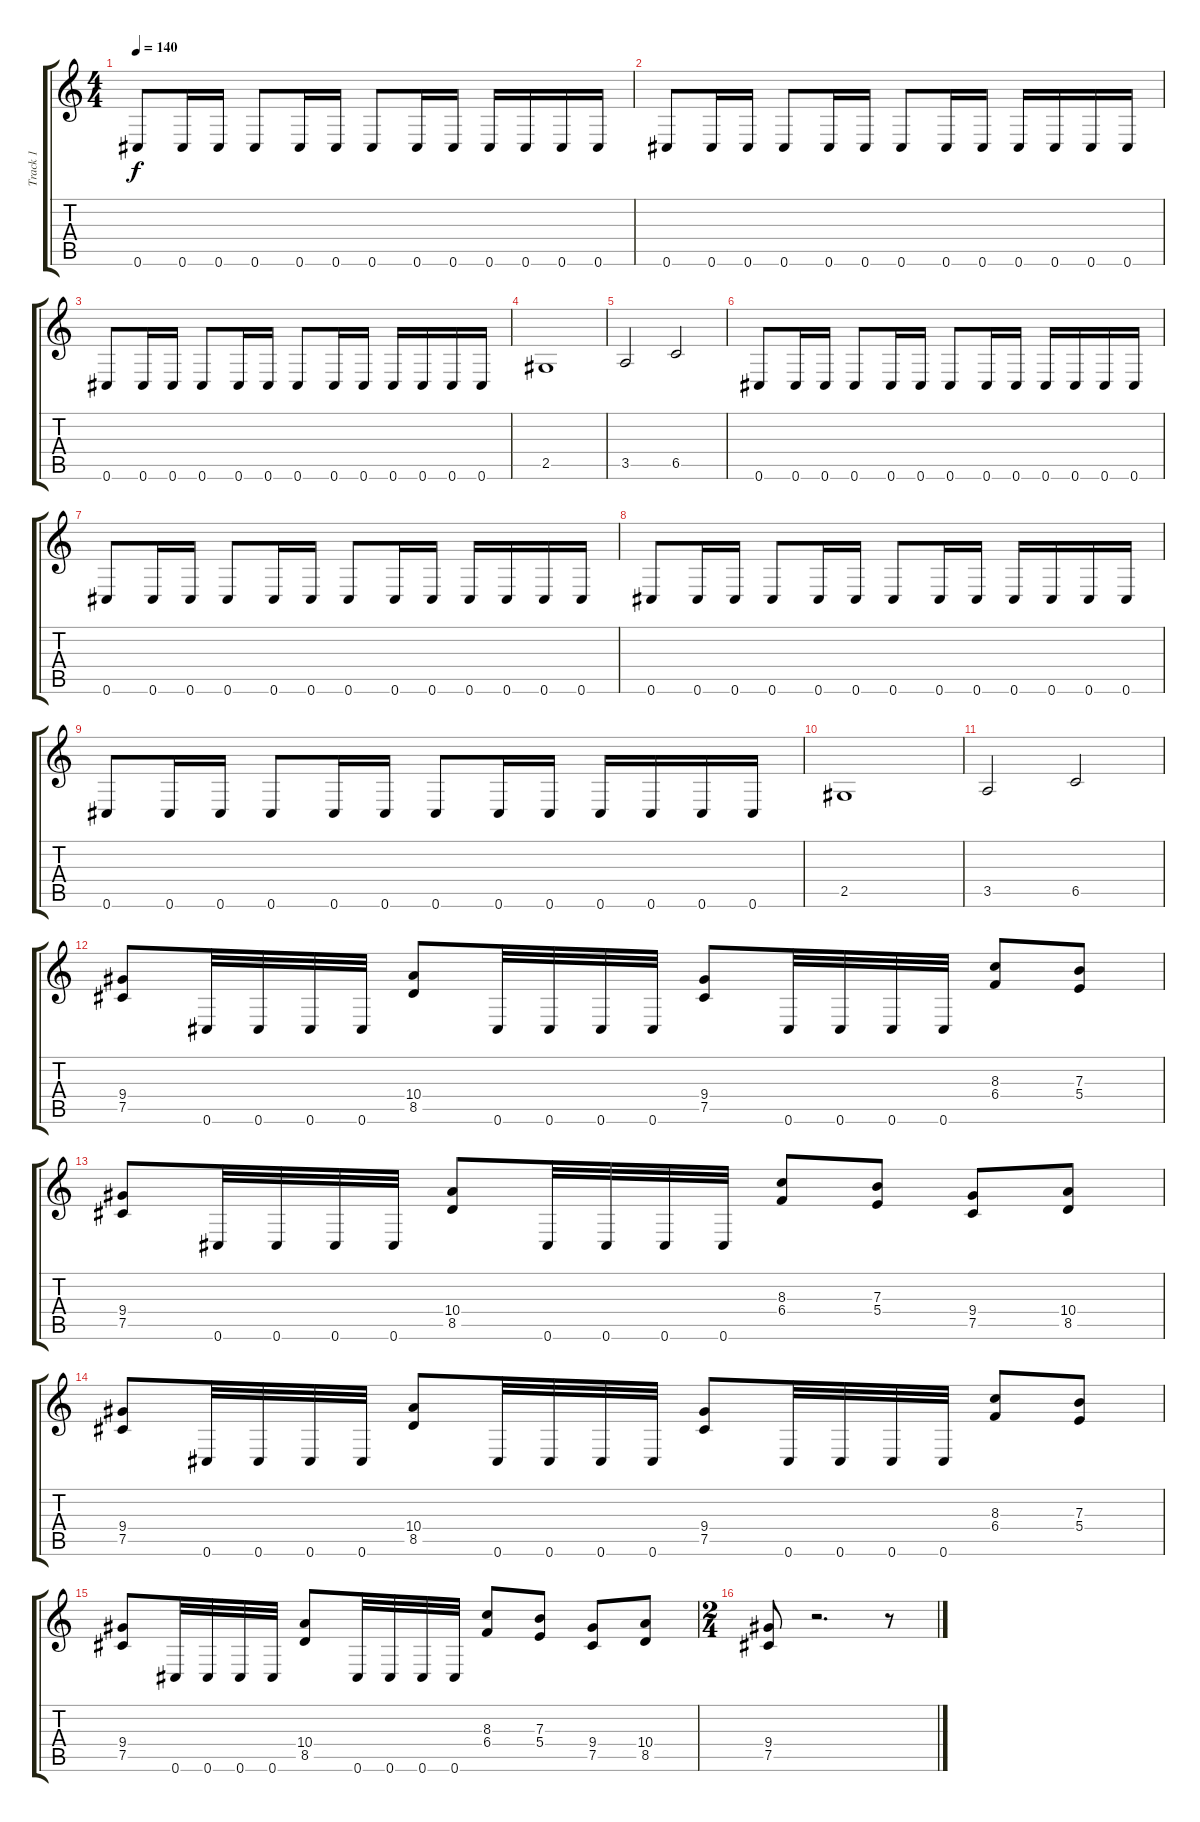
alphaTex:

\track ("Track 1" "Track 1") {instrument distortionguitar}
\staff {score tabs}
\tuning (Db4 Ab3 E3 B2 Gb2 Db2) {hide}
\ts (4 4)
\tempo 140
\clef g2
\ks c
0.6.8{dy f} 0.6.16 0.6.16 0.6.8 0.6.16 0.6.16 0.6.8 0.6.16 0.6.16 0.6.16 0.6.16 0.6.16 0.6.16 |
0.6.8 0.6.16 0.6.16 0.6.8 0.6.16 0.6.16 0.6.8 0.6.16 0.6.16 0.6.16 0.6.16 0.6.16 0.6.16 |
0.6.8 0.6.16 0.6.16 0.6.8 0.6.16 0.6.16 0.6.8 0.6.16 0.6.16 0.6.16 0.6.16 0.6.16 0.6.16 |
2.5.1 |
3.5.2 6.5.2 |
0.6.8 0.6.16 0.6.16 0.6.8 0.6.16 0.6.16 0.6.8 0.6.16 0.6.16 0.6.16 0.6.16 0.6.16 0.6.16 |
0.6.8 0.6.16 0.6.16 0.6.8 0.6.16 0.6.16 0.6.8 0.6.16 0.6.16 0.6.16 0.6.16 0.6.16 0.6.16 |
0.6.8 0.6.16 0.6.16 0.6.8 0.6.16 0.6.16 0.6.8 0.6.16 0.6.16 0.6.16 0.6.16 0.6.16 0.6.16 |
0.6.8 0.6.16 0.6.16 0.6.8 0.6.16 0.6.16 0.6.8 0.6.16 0.6.16 0.6.16 0.6.16 0.6.16 0.6.16 |
2.5.1 |
3.5.2 6.5.2 |
(9.4 7.5).8 0.6.32 0.6.32 0.6.32 0.6.32 (10.4 8.5).8 0.6.32 0.6.32 0.6.32 0.6.32 (9.4 7.5).8 0.6.32 0.6.32 0.6.32 0.6.32 (8.3 6.4).8 (7.3 5.4).8 |
(9.4 7.5).8 0.6.32 0.6.32 0.6.32 0.6.32 (10.4 8.5).8 0.6.32 0.6.32 0.6.32 0.6.32 (8.3 6.4).8 (7.3 5.4).8 (9.4 7.5).8 (10.4 8.5).8 |
(9.4 7.5).8 0.6.32 0.6.32 0.6.32 0.6.32 (10.4 8.5).8 0.6.32 0.6.32 0.6.32 0.6.32 (9.4 7.5).8 0.6.32 0.6.32 0.6.32 0.6.32 (8.3 6.4).8 (7.3 5.4).8 |
(9.4 7.5).8 0.6.32 0.6.32 0.6.32 0.6.32 (10.4 8.5).8 0.6.32 0.6.32 0.6.32 0.6.32 (8.3 6.4).8 (7.3 5.4).8 (9.4 7.5).8 (10.4 8.5).8 |
\ts (2 4)
(9.4 7.5).8 r.2{d} r.8
